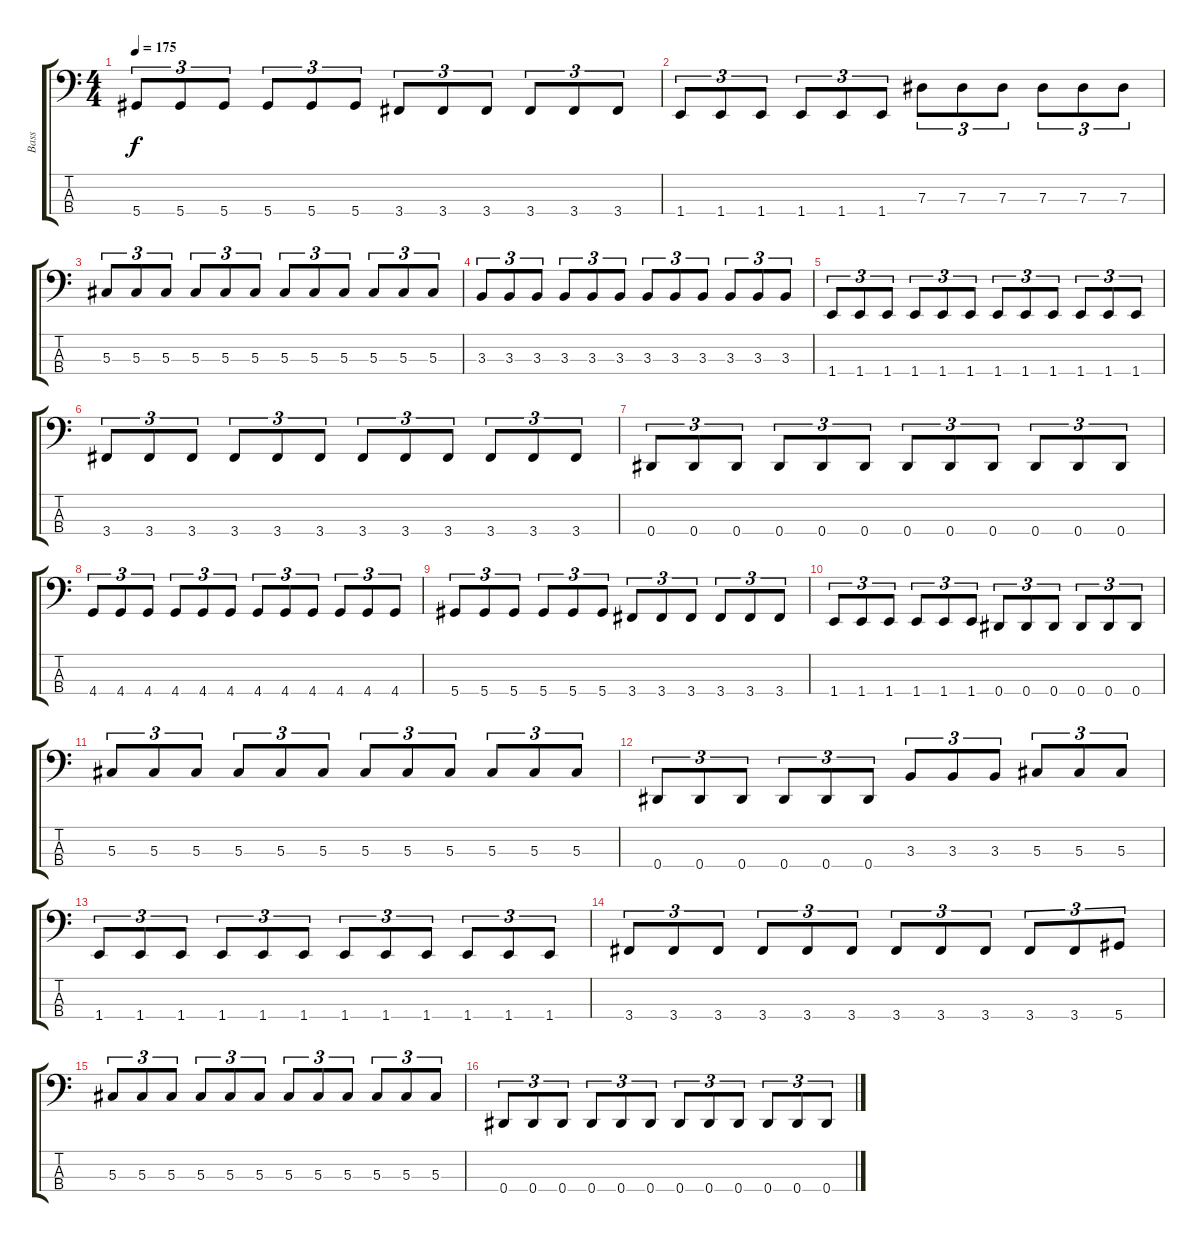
\track ("Bass" "Bass") {instrument electricbasspick}
\staff {score tabs}
\tuning (Gb2 Db2 Ab1 Eb1) {hide}
\ts (4 4)
\tempo 175
\clef f4
\ks c
5.4.8{tu (3 2) dy f} 5.4.8{tu (3 2)} 5.4.8{tu (3 2)} 5.4.8{tu (3 2)} 5.4.8{tu (3 2)} 5.4.8{tu (3 2)} 3.4.8{tu (3 2)} 3.4.8{tu (3 2)} 3.4.8{tu (3 2)} 3.4.8{tu (3 2)} 3.4.8{tu (3 2)} 3.4.8{tu (3 2)} |
1.4.8{tu (3 2)} 1.4.8{tu (3 2)} 1.4.8{tu (3 2)} 1.4.8{tu (3 2)} 1.4.8{tu (3 2)} 1.4.8{tu (3 2)} 7.3.8{tu (3 2)} 7.3.8{tu (3 2)} 7.3.8{tu (3 2)} 7.3.8{tu (3 2)} 7.3.8{tu (3 2)} 7.3.8{tu (3 2)} |
5.3.8{tu (3 2)} 5.3.8{tu (3 2)} 5.3.8{tu (3 2)} 5.3.8{tu (3 2)} 5.3.8{tu (3 2)} 5.3.8{tu (3 2)} 5.3.8{tu (3 2)} 5.3.8{tu (3 2)} 5.3.8{tu (3 2)} 5.3.8{tu (3 2)} 5.3.8{tu (3 2)} 5.3.8{tu (3 2)} |
3.3.8{tu (3 2)} 3.3.8{tu (3 2)} 3.3.8{tu (3 2)} 3.3.8{tu (3 2)} 3.3.8{tu (3 2)} 3.3.8{tu (3 2)} 3.3.8{tu (3 2)} 3.3.8{tu (3 2)} 3.3.8{tu (3 2)} 3.3.8{tu (3 2)} 3.3.8{tu (3 2)} 3.3.8{tu (3 2)} |
1.4.8{tu (3 2)} 1.4.8{tu (3 2)} 1.4.8{tu (3 2)} 1.4.8{tu (3 2)} 1.4.8{tu (3 2)} 1.4.8{tu (3 2)} 1.4.8{tu (3 2)} 1.4.8{tu (3 2)} 1.4.8{tu (3 2)} 1.4.8{tu (3 2)} 1.4.8{tu (3 2)} 1.4.8{tu (3 2)} |
3.4.8{tu (3 2)} 3.4.8{tu (3 2)} 3.4.8{tu (3 2)} 3.4.8{tu (3 2)} 3.4.8{tu (3 2)} 3.4.8{tu (3 2)} 3.4.8{tu (3 2)} 3.4.8{tu (3 2)} 3.4.8{tu (3 2)} 3.4.8{tu (3 2)} 3.4.8{tu (3 2)} 3.4.8{tu (3 2)} |
0.4.8{tu (3 2)} 0.4.8{tu (3 2)} 0.4.8{tu (3 2)} 0.4.8{tu (3 2)} 0.4.8{tu (3 2)} 0.4.8{tu (3 2)} 0.4.8{tu (3 2)} 0.4.8{tu (3 2)} 0.4.8{tu (3 2)} 0.4.8{tu (3 2)} 0.4.8{tu (3 2)} 0.4.8{tu (3 2)} |
4.4.8{tu (3 2)} 4.4.8{tu (3 2)} 4.4.8{tu (3 2)} 4.4.8{tu (3 2)} 4.4.8{tu (3 2)} 4.4.8{tu (3 2)} 4.4.8{tu (3 2)} 4.4.8{tu (3 2)} 4.4.8{tu (3 2)} 4.4.8{tu (3 2)} 4.4.8{tu (3 2)} 4.4.8{tu (3 2)} |
5.4.8{tu (3 2)} 5.4.8{tu (3 2)} 5.4.8{tu (3 2)} 5.4.8{tu (3 2)} 5.4.8{tu (3 2)} 5.4.8{tu (3 2)} 3.4.8{tu (3 2)} 3.4.8{tu (3 2)} 3.4.8{tu (3 2)} 3.4.8{tu (3 2)} 3.4.8{tu (3 2)} 3.4.8{tu (3 2)} |
1.4.8{tu (3 2)} 1.4.8{tu (3 2)} 1.4.8{tu (3 2)} 1.4.8{tu (3 2)} 1.4.8{tu (3 2)} 1.4.8{tu (3 2)} 0.4.8{tu (3 2)} 0.4.8{tu (3 2)} 0.4.8{tu (3 2)} 0.4.8{tu (3 2)} 0.4.8{tu (3 2)} 0.4.8{tu (3 2)} |
5.3.8{tu (3 2)} 5.3.8{tu (3 2)} 5.3.8{tu (3 2)} 5.3.8{tu (3 2)} 5.3.8{tu (3 2)} 5.3.8{tu (3 2)} 5.3.8{tu (3 2)} 5.3.8{tu (3 2)} 5.3.8{tu (3 2)} 5.3.8{tu (3 2)} 5.3.8{tu (3 2)} 5.3.8{tu (3 2)} |
0.4.8{tu (3 2)} 0.4.8{tu (3 2)} 0.4.8{tu (3 2)} 0.4.8{tu (3 2)} 0.4.8{tu (3 2)} 0.4.8{tu (3 2)} 3.3.8{tu (3 2)} 3.3.8{tu (3 2)} 3.3.8{tu (3 2)} 5.3.8{tu (3 2)} 5.3.8{tu (3 2)} 5.3.8{tu (3 2)} |
1.4.8{tu (3 2)} 1.4.8{tu (3 2)} 1.4.8{tu (3 2)} 1.4.8{tu (3 2)} 1.4.8{tu (3 2)} 1.4.8{tu (3 2)} 1.4.8{tu (3 2)} 1.4.8{tu (3 2)} 1.4.8{tu (3 2)} 1.4.8{tu (3 2)} 1.4.8{tu (3 2)} 1.4.8{tu (3 2)} |
3.4.8{tu (3 2)} 3.4.8{tu (3 2)} 3.4.8{tu (3 2)} 3.4.8{tu (3 2)} 3.4.8{tu (3 2)} 3.4.8{tu (3 2)} 3.4.8{tu (3 2)} 3.4.8{tu (3 2)} 3.4.8{tu (3 2)} 3.4.8{tu (3 2)} 3.4.8{tu (3 2)} 5.4.8{tu (3 2)} |
5.3.8{tu (3 2)} 5.3.8{tu (3 2)} 5.3.8{tu (3 2)} 5.3.8{tu (3 2)} 5.3.8{tu (3 2)} 5.3.8{tu (3 2)} 5.3.8{tu (3 2)} 5.3.8{tu (3 2)} 5.3.8{tu (3 2)} 5.3.8{tu (3 2)} 5.3.8{tu (3 2)} 5.3.8{tu (3 2)} |
0.4.8{tu (3 2)} 0.4.8{tu (3 2)} 0.4.8{tu (3 2)} 0.4.8{tu (3 2)} 0.4.8{tu (3 2)} 0.4.8{tu (3 2)} 0.4.8{tu (3 2)} 0.4.8{tu (3 2)} 0.4.8{tu (3 2)} 0.4.8{tu (3 2)} 0.4.8{tu (3 2)} 0.4.8{tu (3 2)}
